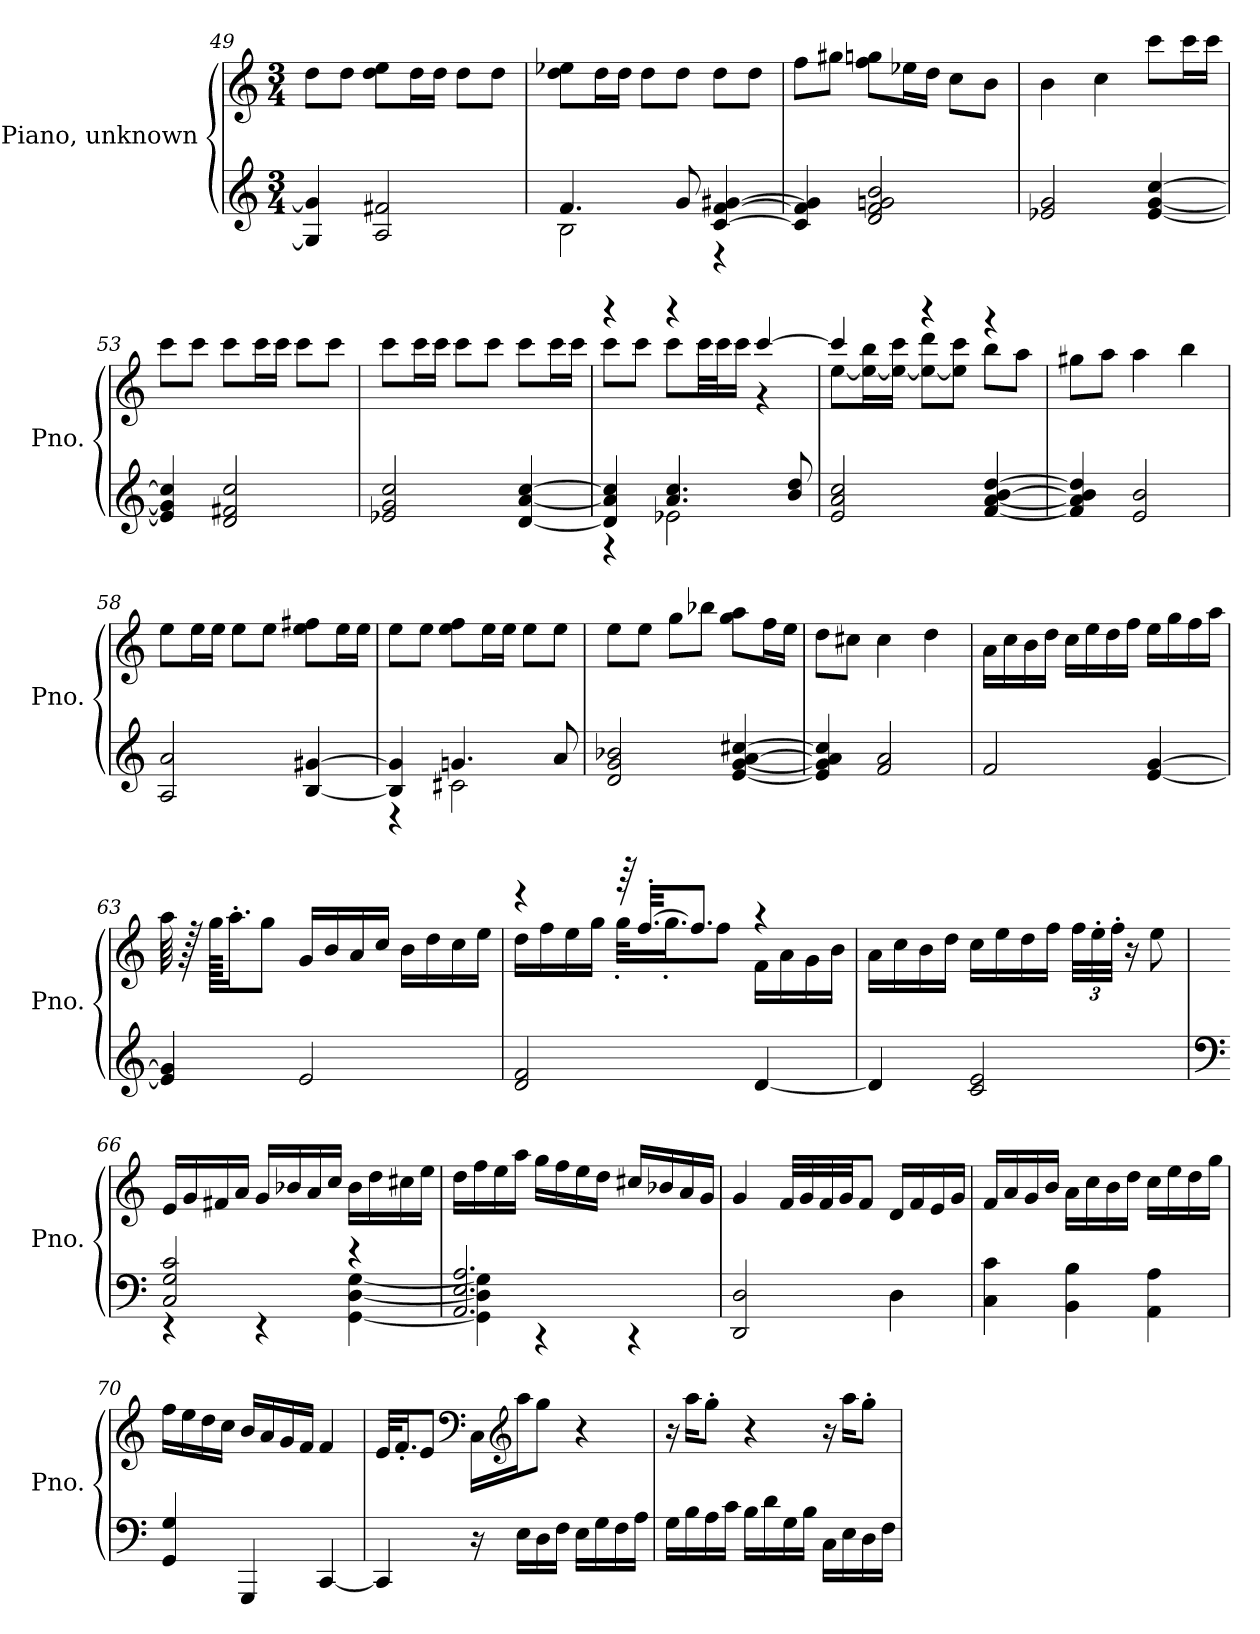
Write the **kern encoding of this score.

**kern	**kern
*part1	*part1
*staff2	*staff1
*I"Piano, unknown	*
*I'Pno.	*
*clefG2	*clefG2
*k[]	*k[]
*M3/4	*M3/4
=49	=49
4G/] 4g/]	8dd\L
.	8dd\J
2A/ 2f#X/	8dd\ 8ee\L
.	16dd\L
.	16dd\JJ
.	8dd\L
.	8dd\J
=50	=50
*^	*
4.f/	2B\	8dd\ 8ee-X\L
.	.	16dd\L
.	.	16dd\JJ
.	.	8dd\L
8g/	.	8dd\J
[4c/ [4f/ [4g#X/	4r	8dd\L
.	.	8dd\J
*v	*v	*
!!LO:LB:g=z
=51	=51
4c/] 4f/] 4g#/]	8ff\L
.	8gg#X\J
2d/ 2f/ 2gn/ 2b/	8ff\ 8ggn\L
.	16ee-X\L
.	16dd\JJ
.	8cc\L
.	8b\J
=52	=52
2e-X/ 2g/	4b\
.	4cc\
[4e-/ [4g/ [4cc/	8ccc\L
.	16ccc\L
.	16ccc\JJ
=53	=53
4e-/] 4g/] 4cc/]	8ccc\L
.	8ccc\J
2d/ 2f#X/ 2cc/	8ccc\L
.	16ccc\L
.	16ccc\JJ
.	8ccc\L
.	8ccc\J
=54	=54
2e-X/ 2g/ 2cc/	8ccc\L
.	16ccc\L
.	16ccc\JJ
.	8ccc\L
.	8ccc\J
[4d/ [4a/ [4cc/	8ccc\L
.	16ccc\L
.	16ccc\JJ
!!LO:LB:g=z
=55	=55
*^	*^
4d/] 4a/] 4cc/]	4r	4r	8ccc\L
.	.	.	8ccc\J
4.a/ 4.cc/	2e-X\	4r	8ccc\L
.	.	.	32ccc\LL
.	.	.	32ccc\J
.	.	.	16ccc\JJ
.	.	[4ccc/	4r
8b/ 8dd/	.	.	.
*v	*v	*	*
=56	=56	=56
2e/ 2a/ 2cc/	4ccc/]	[8ee\L
.	.	16ee\_ 16bb\L
.	.	16ee\_ 16ccc\JJ
.	4r	8ee\_ 8ddd\L
.	.	8ee\] 8ccc\J
[4f/ [4a/ [4b/ [4dd/	4r	8bb\L
.	.	8aa\J
*	*v	*v
=57	=57
4f/] 4a/] 4b/] 4dd/]	8gg#X\L
.	8aa\J
2e/ 2b/	4aa\
.	4bb\
=58	=58
2A/ 2a/	8ee\L
.	16ee\L
.	16ee\JJ
.	8ee\L
.	8ee\J
[4B/ [4g#X/	8ee\ 8ff#X\L
.	16ee\L
.	16ee\JJ
!!LO:LB:g=z
=59	=59
*^	*
4B/] 4g#/]	4r	8ee\L
.	.	8ee\J
4.gn/	2c#X\	8ee\ 8ff\L
.	.	16ee\L
.	.	16ee\JJ
.	.	8ee\L
8a/	.	8ee\J
*v	*v	*
=60	=60
2d/ 2g/ 2b-X/	8ee\L
.	8ee\J
.	8gg\L
.	8bb-X\J
[4e/ [4g/ [4a/ [4cc#X/	8gg\ 8aa\L
.	16ff\L
.	16ee\JJ
=61	=61
4e/] 4g/] 4a/] 4cc#/]	8dd\L
.	8cc#X\J
2f/ 2a/	4cc#\
.	4dd\
=62	=62
2f/	16a\LL
.	16cc\
.	16b\
.	16dd\JJ
.	16cc\LL
.	16ee\
.	16dd\
.	16ff\JJ
[4e/ [4g/	16ee\LL
.	16gg\
.	16ff\
.	16aa\JJ
!!LO:PB:g=z
=63	=63
4e/] 4g/]	64aa\
.	128r
.	128gg\KKKLL
.	16.aa'\J
.	8gg\J
2e/	16g/LL
.	16b/
.	16a/
.	16cc/JJ
.	16b\LL
.	16dd\
.	16cc\
.	16ee\JJ
=64	=64
*	*^
2d/ 2f/	4r	16dd\LL
.	.	16ff\
.	.	16ee\
.	.	16gg\JJ
.	64r	32gg'\KLL
.	[32.ff'/KKL	.
.	.	16.gg'\J
.	8.ff/J]	.
.	.	8ff\J
[4d/	4r	16f\LL
.	.	16a\
.	.	16g\
.	.	16b\JJ
*	*v	*v
=65	=65
4d/]	16a\LL
.	16cc\
.	16b\
.	16dd\JJ
2c/ 2e/	16cc\LL
.	16ee\
.	16dd\
.	16ff\JJ
*	*Xbrackettup
.	48ff\LLL
.	48ee'\
.	48ff'\JJJ
.	16r
.	8ee\
!!LO:LB:g=z
=66	=66
*clefF4	*
*^	*
2C/ 2G/ 2c/	4r	16e/LL
.	.	16g/
.	.	16f#X/
.	.	16a/JJ
.	4r	16g/LL
.	.	16b-X/
.	.	16a/
.	.	16cc/JJ
4r	[4GG\ [4D\ [4G\	16b-\LL
.	.	16dd\
.	.	16cc#X\
.	.	16ee\JJ
=67	=67	=67
2.AA/ 2.E/ 2.A/	4GG\] 4D\] 4G\]	16dd\LL
.	.	16ff\
.	.	16ee\
.	.	16aa\JJ
.	4r	16gg\LL
.	.	16ff\
.	.	16ee\
.	.	16dd\JJ
.	4r	16cc#X/LL
.	.	16b-X/
.	.	16a/
.	.	16g/JJ
*v	*v	*
=68	=68
2DD/ 2D/	4g/
.	32f/LLL
.	32g/
.	32f/
.	32g/JJ
.	8f/J
4D\	16d/LL
.	16f/
.	16e/
.	16g/JJ
!!LO:LB:g=z
=69	=69
4C\ 4c\	16f/LL
.	16a/
.	16g/
.	16b/JJ
4BB\ 4B\	16a\LL
.	16cc\
.	16b\
.	16dd\JJ
4AA\ 4A\	16cc\LL
.	16ee\
.	16dd\
.	16gg\JJ
=70	=70
4GG/ 4G/	16ff\LL
.	16ee\
.	16dd\
.	16cc\JJ
4GGG/	16b/LL
.	16a/
.	16g/
.	16f/JJ
[4CC/	4f/
=71	=71
4CC/]	32e/KLL
.	16.f'/J
.	8e/J
*	*clefF4
16r	16C\LL
*	*clefG2
16E\LL	16aa\J
16D\	8gg\J
16F\JJ	.
16E\LL	4r
16G\	.
16F\	.
16A\JJ	.
!!LO:LB:g=z
=72	=72
16G\LL	16r
16B\	16aa\KL
16A\	8gg'\J
16c\JJ	.
16B\LL	4r
16d\	.
16G\	.
16B\JJ	.
16C\LL	16r
16E\	16aa\KL
16D\	8gg'\J
16F\JJ	.
=	=
*-	*-
